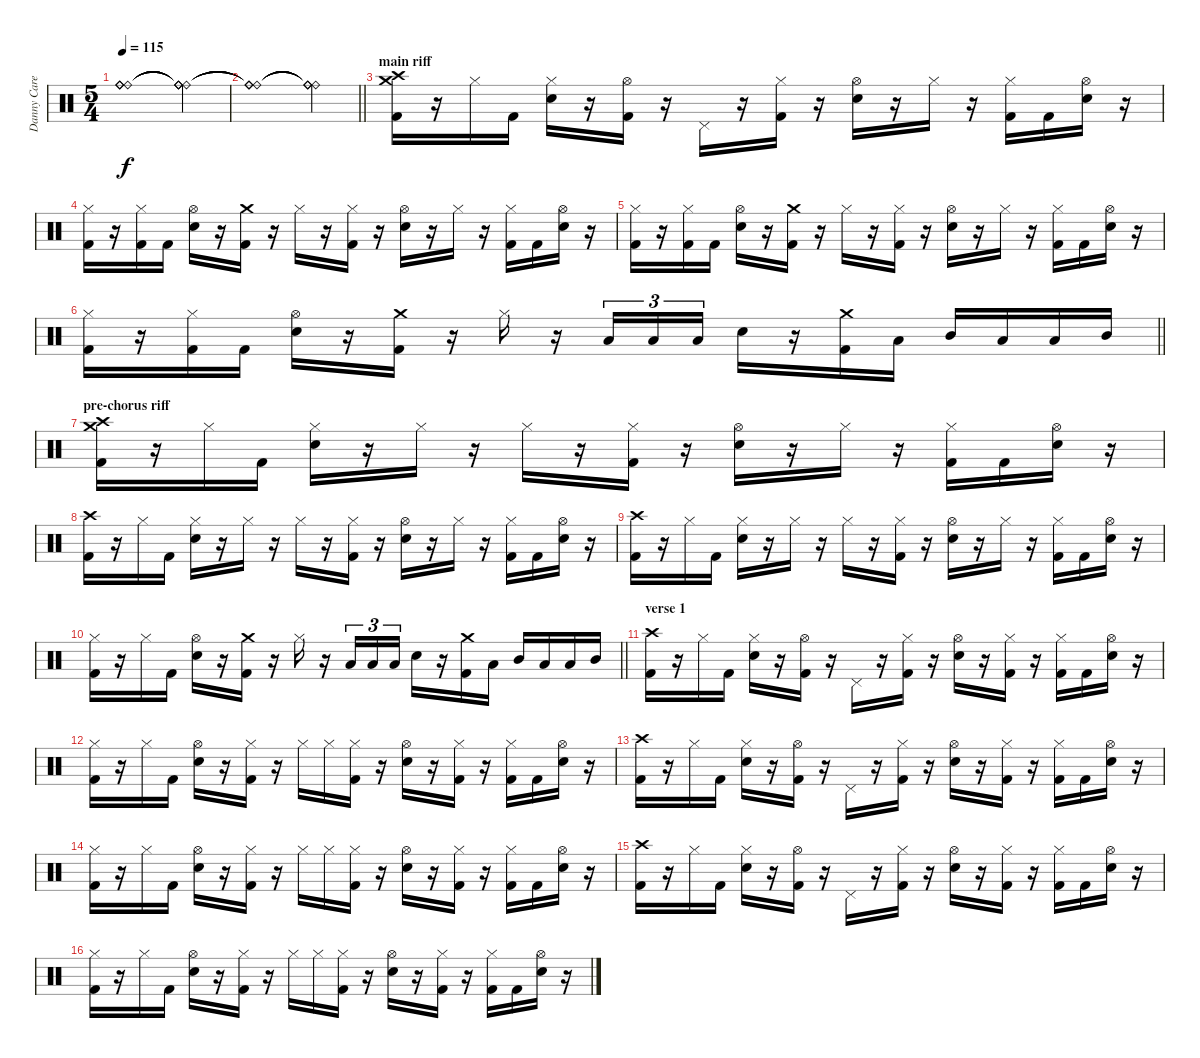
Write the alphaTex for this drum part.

\track ("Danny Carey (drum)" "Danny Care") {instrument percussion}
\staff {score}
\articulation defaults
\ts (5 4)
\tempo 115
\clef neutral
\ks c
("Ride (bell)"{t} "Ride (bell)"{t} "Ride (bell)"{t} "Ride (bell)"{t}).1{dy f} ("Ride (bell)"{t} "Ride (bell)"{t} "Ride (bell)"{t} "Ride (bell)"{t}).4 |
\barLineRight lightlight
("Ride (bell)"{t} "Ride (bell)"{t} "Ride (bell)"{t} "Ride (bell)"{t}).1 ("Ride (bell)"{t} "Ride (bell)"{t} "Ride (bell)"{t} "Ride (bell)"{t}).4 |
\section ("" "main riff")
("Crash high (hit)" "Crash medium (hit)" "Kick (hit) 2").16{volume 16} r.16 "Hi-Hat (closed)".16 "Kick (hit) 2".16 ("Hi-Hat (closed)" "Electric Snare (hit)").16 r.16 ("Hi-Hat (open)" "Kick (hit) 2").16 r.16 "Pedal Hi-Hat (hit)".16 r.16 ("Hi-Hat (closed)" "Kick (hit) 2").16 r.16 ("Hi-Hat (open)" "Electric Snare (hit)").16 r.16 "Hi-Hat (closed)".16 r.16 ("Hi-Hat (closed)" "Kick (hit) 2").16 "Kick (hit) 2".16 ("Hi-Hat (open)" "Electric Snare (hit)").16 r.16 |
("Hi-Hat (closed)" "Kick (hit) 2").16 r.16 ("Hi-Hat (closed)" "Kick (hit) 2").16 "Kick (hit) 2".16 ("Hi-Hat (open)" "Electric Snare (hit)").16 r.16 ("Crash medium (hit)" "Kick (hit) 2").16 r.16 "Hi-Hat (closed)".16 r.16 ("Hi-Hat (closed)" "Kick (hit) 2").16 r.16 ("Hi-Hat (open)" "Electric Snare (hit)").16 r.16 "Hi-Hat (closed)".16 r.16 ("Hi-Hat (closed)" "Kick (hit) 2").16 "Kick (hit) 2".16 ("Hi-Hat (open)" "Electric Snare (hit)").16 r.16 |
("Hi-Hat (closed)" "Kick (hit) 2").16 r.16 ("Hi-Hat (closed)" "Kick (hit) 2").16 "Kick (hit) 2".16 ("Hi-Hat (open)" "Electric Snare (hit)").16 r.16 ("Crash medium (hit)" "Kick (hit) 2").16 r.16 "Hi-Hat (closed)".16 r.16 ("Hi-Hat (closed)" "Kick (hit) 2").16 r.16 ("Hi-Hat (open)" "Electric Snare (hit)").16 r.16 "Hi-Hat (closed)".16 r.16 ("Hi-Hat (closed)" "Kick (hit) 2").16 "Kick (hit) 2".16 ("Hi-Hat (open)" "Electric Snare (hit)").16 r.16 |
\barLineRight lightlight
("Hi-Hat (closed)" "Kick (hit) 2").16 r.16 ("Hi-Hat (closed)" "Kick (hit) 2").16 "Kick (hit) 2".16 ("Hi-Hat (open)" "Electric Snare (hit)").16 r.16 ("Crash medium (hit)" "Kick (hit) 2").16 r.16 "Hi-Hat (closed)".16 r.16 "Low Tom (hit)".16{tu (3 2)} "Low Tom (hit)".16{tu (3 2)} "Low Tom (hit)".16{tu (3 2)} "Electric Snare (hit)".16 r.16 ("Crash medium (hit)" "Kick (hit) 2").16 "Low Tom (hit)".16 "Mid Tom (hit)".16 "Low Tom (hit)".16 "Low Tom (hit)".16 "Mid Tom (hit)".16 |
\section ("" "pre-chorus riff")
("Crash high (hit)" "Crash medium (hit)" "Kick (hit) 2").16 r.16 "Hi-Hat (closed)".16 "Kick (hit) 2".16 ("Hi-Hat (closed)" "Electric Snare (hit)").16 r.16 "Hi-Hat (closed)".16 r.16 "Hi-Hat (closed)".16 r.16 ("Hi-Hat (closed)" "Kick (hit) 2").16 r.16 ("Hi-Hat (open)" "Electric Snare (hit)").16 r.16 "Hi-Hat (closed)".16 r.16 ("Hi-Hat (closed)" "Kick (hit) 2").16 "Kick (hit) 2".16 ("Hi-Hat (open)" "Electric Snare (hit)").16 r.16 |
("Crash high (hit)" "Kick (hit) 2").16 r.16 "Hi-Hat (closed)".16 "Kick (hit) 2".16 ("Hi-Hat (closed)" "Electric Snare (hit)").16 r.16 "Hi-Hat (closed)".16 r.16 "Hi-Hat (closed)".16 r.16 ("Hi-Hat (closed)" "Kick (hit) 2").16 r.16 ("Hi-Hat (open)" "Electric Snare (hit)").16 r.16 "Hi-Hat (closed)".16 r.16 ("Hi-Hat (closed)" "Kick (hit) 2").16 "Kick (hit) 2".16 ("Hi-Hat (open)" "Electric Snare (hit)").16 r.16 |
("Crash high (hit)" "Kick (hit) 2").16 r.16 "Hi-Hat (closed)".16 "Kick (hit) 2".16 ("Hi-Hat (closed)" "Electric Snare (hit)").16 r.16 "Hi-Hat (closed)".16 r.16 "Hi-Hat (closed)".16 r.16 ("Hi-Hat (closed)" "Kick (hit) 2").16 r.16 ("Hi-Hat (open)" "Electric Snare (hit)").16 r.16 "Hi-Hat (closed)".16 r.16 ("Hi-Hat (closed)" "Kick (hit) 2").16 "Kick (hit) 2".16 ("Hi-Hat (open)" "Electric Snare (hit)").16 r.16 |
\barLineRight lightlight
("Hi-Hat (closed)" "Kick (hit) 2").16 r.16 "Hi-Hat (closed)".16 "Kick (hit) 2".16 ("Hi-Hat (open)" "Electric Snare (hit)").16 r.16 ("Crash medium (hit)" "Kick (hit) 2").16 r.16 "Hi-Hat (closed)".16 r.16 "Low Tom (hit)".16{tu (3 2)} "Low Tom (hit)".16{tu (3 2)} "Low Tom (hit)".16{tu (3 2)} "Electric Snare (hit)".16 r.16 ("Crash medium (hit)" "Kick (hit) 2").16 "Low Tom (hit)".16 "Mid Tom (hit)".16 "Low Tom (hit)".16 "Low Tom (hit)".16 "Mid Tom (hit)".16 |
\section ("" "verse 1")
("Crash high (hit)" "Kick (hit) 2").16 r.16 "Hi-Hat (closed)".16 "Kick (hit) 2".16 ("Hi-Hat (closed)" "Electric Snare (hit)").16 r.16 ("Hi-Hat (open)" "Kick (hit) 2").16 r.16 "Pedal Hi-Hat (hit)".16 r.16 ("Hi-Hat (closed)" "Kick (hit) 2").16 r.16 ("Hi-Hat (open)" "Electric Snare (hit)").16 r.16 ("Hi-Hat (closed)" "Kick (hit) 2").16 r.16 ("Hi-Hat (closed)" "Kick (hit) 2").16 "Kick (hit) 2".16 ("Hi-Hat (open)" "Electric Snare (hit)").16 r.16 |
("Hi-Hat (closed)" "Kick (hit) 2").16 r.16 "Hi-Hat (closed)".16 "Kick (hit) 2".16 ("Hi-Hat (open)" "Electric Snare (hit)").16 r.16 ("Hi-Hat (closed)" "Kick (hit) 2").16 r.16 "Hi-Hat (closed)".16 "Hi-Hat (closed)".16 ("Hi-Hat (closed)" "Kick (hit) 2").16 r.16 ("Hi-Hat (open)" "Electric Snare (hit)").16 r.16 ("Hi-Hat (closed)" "Kick (hit) 2").16 r.16 ("Hi-Hat (closed)" "Kick (hit) 2").16 "Kick (hit) 2".16 ("Hi-Hat (open)" "Electric Snare (hit)").16 r.16 |
("Crash high (hit)" "Kick (hit) 2").16 r.16 "Hi-Hat (closed)".16 "Kick (hit) 2".16 ("Hi-Hat (closed)" "Electric Snare (hit)").16 r.16 ("Hi-Hat (open)" "Kick (hit) 2").16 r.16 "Pedal Hi-Hat (hit)".16 r.16 ("Hi-Hat (closed)" "Kick (hit) 2").16 r.16 ("Hi-Hat (open)" "Electric Snare (hit)").16 r.16 ("Hi-Hat (closed)" "Kick (hit) 2").16 r.16 ("Hi-Hat (closed)" "Kick (hit) 2").16 "Kick (hit) 2".16 ("Hi-Hat (open)" "Electric Snare (hit)").16 r.16 |
("Hi-Hat (closed)" "Kick (hit) 2").16 r.16 "Hi-Hat (closed)".16 "Kick (hit) 2".16 ("Hi-Hat (open)" "Electric Snare (hit)").16 r.16 ("Hi-Hat (closed)" "Kick (hit) 2").16 r.16 "Hi-Hat (closed)".16 "Hi-Hat (closed)".16 ("Hi-Hat (closed)" "Kick (hit) 2").16 r.16 ("Hi-Hat (open)" "Electric Snare (hit)").16 r.16 ("Hi-Hat (closed)" "Kick (hit) 2").16 r.16 ("Hi-Hat (closed)" "Kick (hit) 2").16 "Kick (hit) 2".16 ("Hi-Hat (open)" "Electric Snare (hit)").16 r.16 |
("Crash high (hit)" "Kick (hit) 2").16 r.16 "Hi-Hat (closed)".16 "Kick (hit) 2".16 ("Hi-Hat (closed)" "Electric Snare (hit)").16 r.16 ("Hi-Hat (open)" "Kick (hit) 2").16 r.16 "Pedal Hi-Hat (hit)".16 r.16 ("Hi-Hat (closed)" "Kick (hit) 2").16 r.16 ("Hi-Hat (open)" "Electric Snare (hit)").16 r.16 ("Hi-Hat (closed)" "Kick (hit) 2").16 r.16 ("Hi-Hat (closed)" "Kick (hit) 2").16 "Kick (hit) 2".16 ("Hi-Hat (open)" "Electric Snare (hit)").16 r.16 |
("Hi-Hat (closed)" "Kick (hit) 2").16 r.16 "Hi-Hat (closed)".16 "Kick (hit) 2".16 ("Hi-Hat (open)" "Electric Snare (hit)").16 r.16 ("Hi-Hat (closed)" "Kick (hit) 2").16 r.16 "Hi-Hat (closed)".16 "Hi-Hat (closed)".16 ("Hi-Hat (closed)" "Kick (hit) 2").16 r.16 ("Hi-Hat (open)" "Electric Snare (hit)").16 r.16 ("Hi-Hat (closed)" "Kick (hit) 2").16 r.16 ("Hi-Hat (closed)" "Kick (hit) 2").16 "Kick (hit) 2".16 ("Hi-Hat (open)" "Electric Snare (hit)").16 r.16
